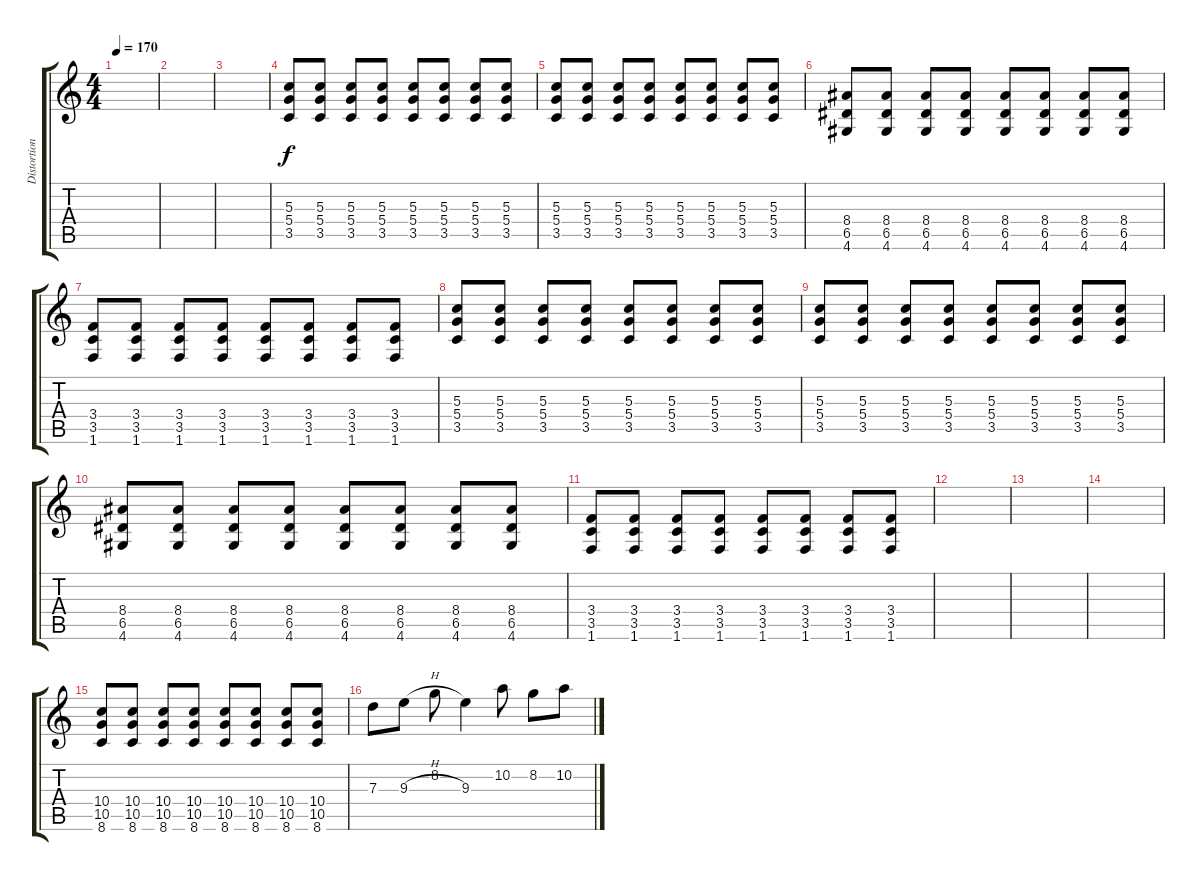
\track ("Distortion Guitar" "Distortion") {instrument distortionguitar}
\staff {score tabs}
\tuning (E4 B3 G3 D3 A2 E2) {hide}
\ts (4 4)
\tempo 170
\clef g2
\ks c
|
|
|
(5.3 5.4 3.5).8{volume 12 instrument distortionguitar} (5.3 5.4 3.5).8 (5.3 5.4 3.5).8 (5.3 5.4 3.5).8 (5.3 5.4 3.5).8 (5.3 5.4 3.5).8 (5.3 5.4 3.5).8 (5.3 5.4 3.5).8 |
(5.3 5.4 3.5).8 (5.3 5.4 3.5).8 (5.3 5.4 3.5).8 (5.3 5.4 3.5).8 (5.3 5.4 3.5).8 (5.3 5.4 3.5).8 (5.3 5.4 3.5).8 (5.3 5.4 3.5).8 |
(8.4 6.5 4.6).8 (8.4 6.5 4.6).8 (8.4 6.5 4.6).8 (8.4 6.5 4.6).8 (8.4 6.5 4.6).8 (8.4 6.5 4.6).8 (8.4 6.5 4.6).8 (8.4 6.5 4.6).8 |
(3.4 3.5 1.6).8 (3.4 3.5 1.6).8 (3.4 3.5 1.6).8 (3.4 3.5 1.6).8 (3.4 3.5 1.6).8 (3.4 3.5 1.6).8 (3.4 3.5 1.6).8 (3.4 3.5 1.6).8 |
(5.3 5.4 3.5).8 (5.3 5.4 3.5).8 (5.3 5.4 3.5).8 (5.3 5.4 3.5).8 (5.3 5.4 3.5).8 (5.3 5.4 3.5).8 (5.3 5.4 3.5).8 (5.3 5.4 3.5).8 |
(5.3 5.4 3.5).8 (5.3 5.4 3.5).8 (5.3 5.4 3.5).8 (5.3 5.4 3.5).8 (5.3 5.4 3.5).8 (5.3 5.4 3.5).8 (5.3 5.4 3.5).8 (5.3 5.4 3.5).8 |
(8.4 6.5 4.6).8 (8.4 6.5 4.6).8 (8.4 6.5 4.6).8 (8.4 6.5 4.6).8 (8.4 6.5 4.6).8 (8.4 6.5 4.6).8 (8.4 6.5 4.6).8 (8.4 6.5 4.6).8 |
(3.4 3.5 1.6).8 (3.4 3.5 1.6).8 (3.4 3.5 1.6).8 (3.4 3.5 1.6).8 (3.4 3.5 1.6).8 (3.4 3.5 1.6).8 (3.4 3.5 1.6).8 (3.4 3.5 1.6).8 |
|
|
|
(10.4 10.5 8.6).8{volume 13 instrument distortionguitar} (10.4 10.5 8.6).8 (10.4 10.5 8.6).8 (10.4 10.5 8.6).8 (10.4 10.5 8.6).8 (10.4 10.5 8.6).8 (10.4 10.5 8.6).8 (10.4 10.5 8.6).8 |
7.3.8 9.3{h}.8 8.2.8 9.3.4 10.2.8 8.2.8 10.2.8
